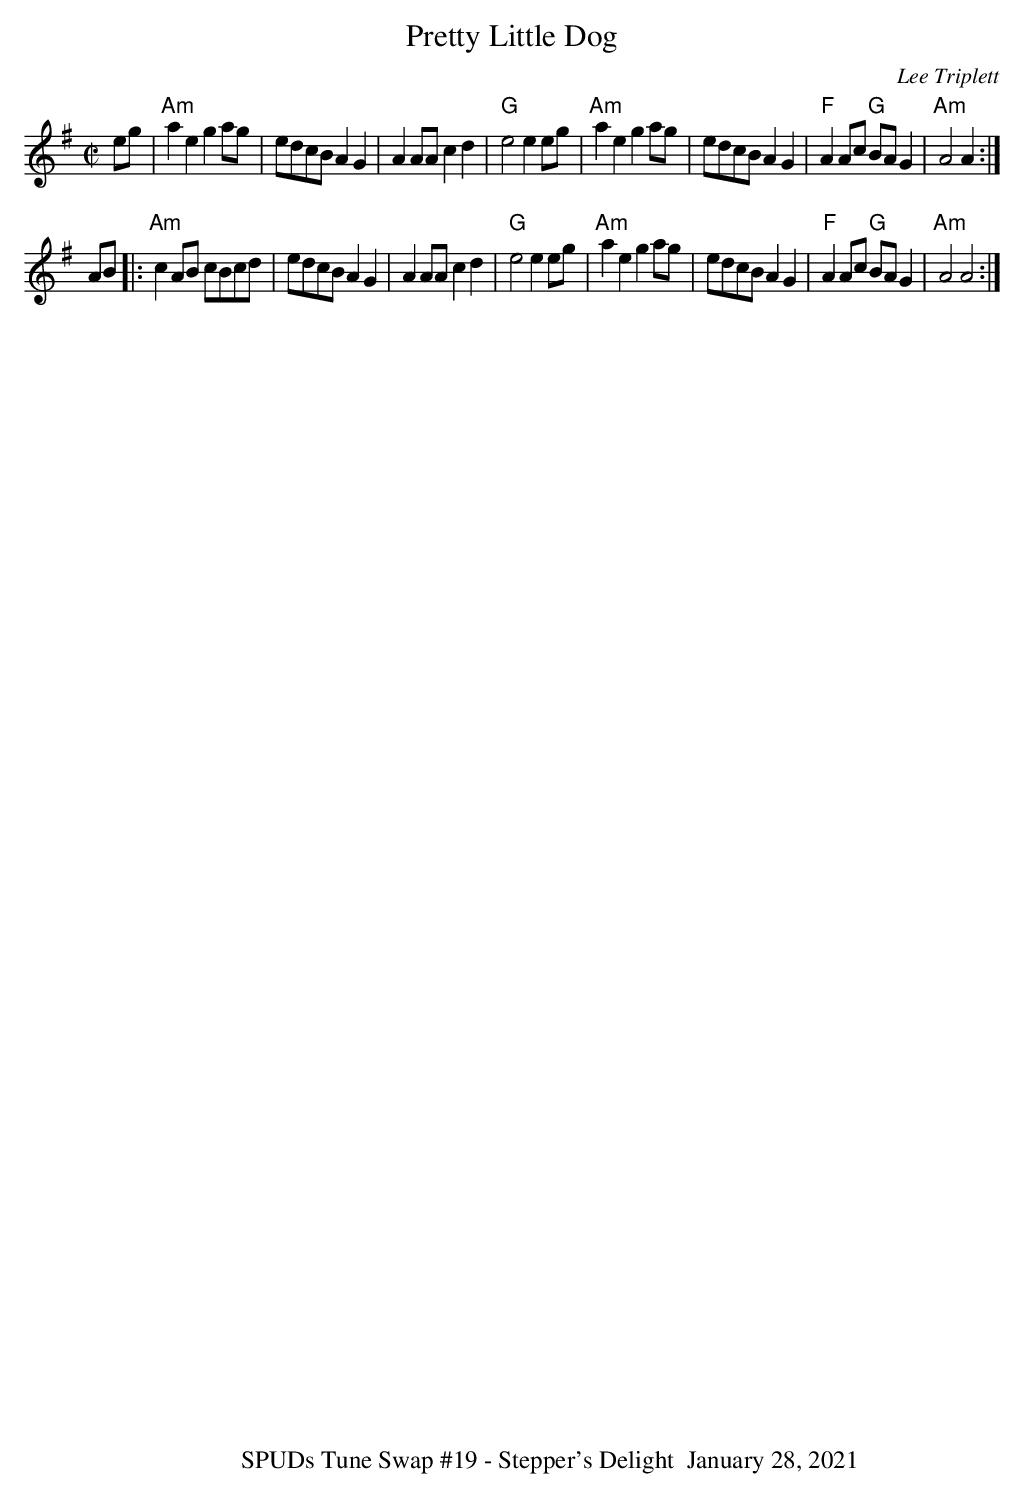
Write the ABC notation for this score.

X:1
T:Pretty Little Dog
C:Lee Triplett
M:C|
L:1/8
K:Ador
eg |"Am" a2 e2 g2 ag | edcB A2 G2 | A2 AA c2 d2 |"G" e4 e2 eg|\
"Am"a2 e2 g2 ag | edcB A2 G2 |"F" A2 Ac "G"BAG2 | "Am"A4 A2:|
AB|:"Am"c2 AB cBcd | edcB A2 G2 | A2 AA c2 d2 |"G" e4 e2 eg|\
"Am"a2 e2 g2 ag | edcB A2 G2 |"F" A2 Ac "G"BAG2 | "Am"A4 A4:|
